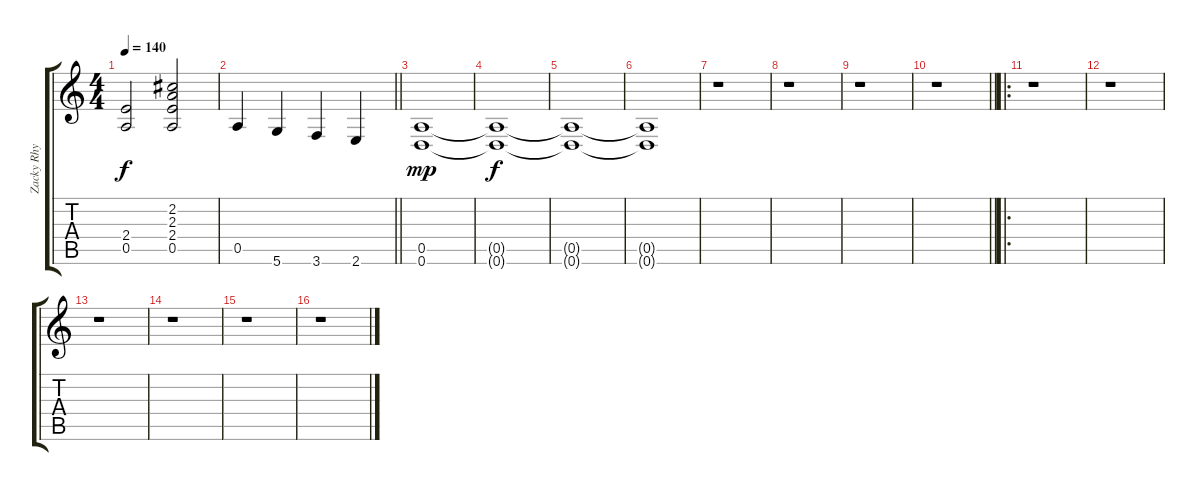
\track ("Zacky Rhy" "Zacky Rhy") {instrument distortionguitar}
\staff {score tabs}
\tuning (E4 B3 G3 D3 A2 D2) {hide}
\ts (4 4)
\tempo 140
\clef g2
\ks c
(2.4 0.5).2{dy f} (2.2 2.3 2.4 0.5).2 |
\barLineRight lightlight
0.5.4 5.6.4 3.6.4 2.6.4 |
(0.5 0.6).1{dy mp} |
(0.5{t} 0.6{t}).1{dy f} |
(0.5{t} 0.6{t}).1 |
(0.5{t} 0.6{t}).1 |
r.1 |
r.1 |
r.1 |
\barLineRight lightlight
r.1 |
\ro
r.1 |
r.1 |
r.1 |
r.1 |
r.1 |
r.1
